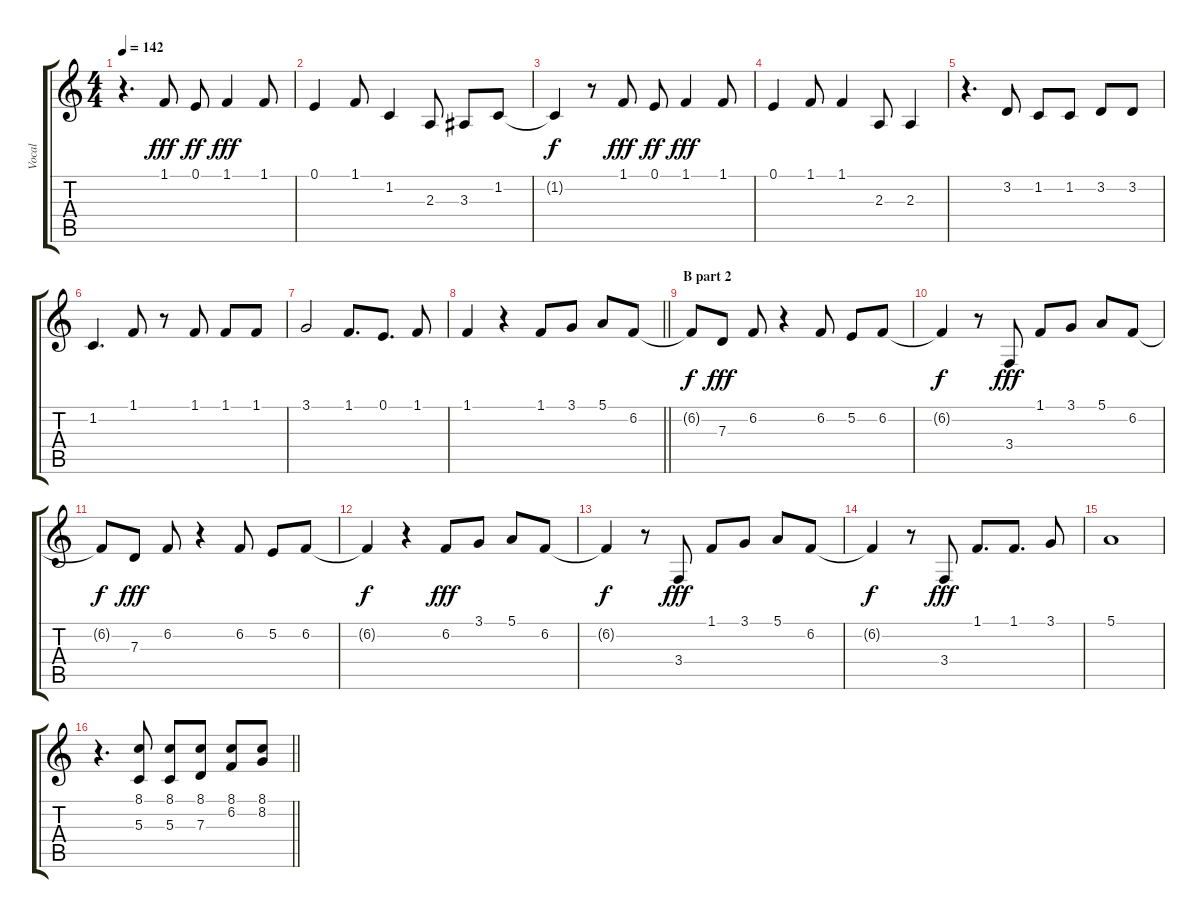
\track ("Vocal" "Vocal") {instrument sopranosax}
\staff {score tabs}
\tuning (E4 B3 G3 D3 A2 E2) {hide}
\ts (4 4)
\tempo 142
\clef g2
\ks c
r.4{d dy fff} 1.1.8 0.1.8{dy ff} 1.1.4{dy fff} 1.1.8 |
0.1.4 1.1.8 1.2.4 2.3.8 3.3.8 1.2.8 |
1.2{t}.4{dy f} r.8 1.1.8{dy fff} 0.1.8{dy ff} 1.1.4{dy fff} 1.1.8 |
0.1.4 1.1.8 1.1.4 2.3.8 2.3.4 |
r.4{d} 3.2.8 1.2.8 1.2.8 3.2.8 3.2.8 |
1.2.4{d} 1.1.8 r.8 1.1.8 1.1.8 1.1.8 |
3.1.2 1.1.8{d} 0.1.8{d} 1.1.8 |
\barLineRight lightlight
1.1.4 r.4 1.1.8 3.1.8 5.1.8 6.2.8 |
\section ("" "B part 2")
6.2{t}.8{dy f} 7.3.8{dy fff} 6.2.8 r.4 6.2.8 5.2.8 6.2.8 |
6.2{t}.4{dy f} r.8 3.4.8{dy fff} 1.1.8 3.1.8 5.1.8 6.2.8 |
6.2{t}.8{dy f} 7.3.8{txt "" dy fff} 6.2.8 r.4 6.2.8 5.2.8 6.2.8 |
6.2{t}.4{dy f} r.4 6.2.8{dy fff} 3.1.8 5.1.8 6.2.8 |
6.2{t}.4{dy f} r.8 3.4.8{dy fff} 1.1.8 3.1.8 5.1.8 6.2.8 |
6.2{t}.4{dy f} r.8 3.4.8{dy fff} 1.1.8{d} 1.1.8{d} 3.1.8 |
5.1.1 |
\barLineRight lightlight
r.4{d} (8.1 5.3).8{volume 12 instrument lead2sawtooth} (8.1 5.3).8 (8.1 7.3).8 (8.1 6.2).8 (8.1 8.2).8
